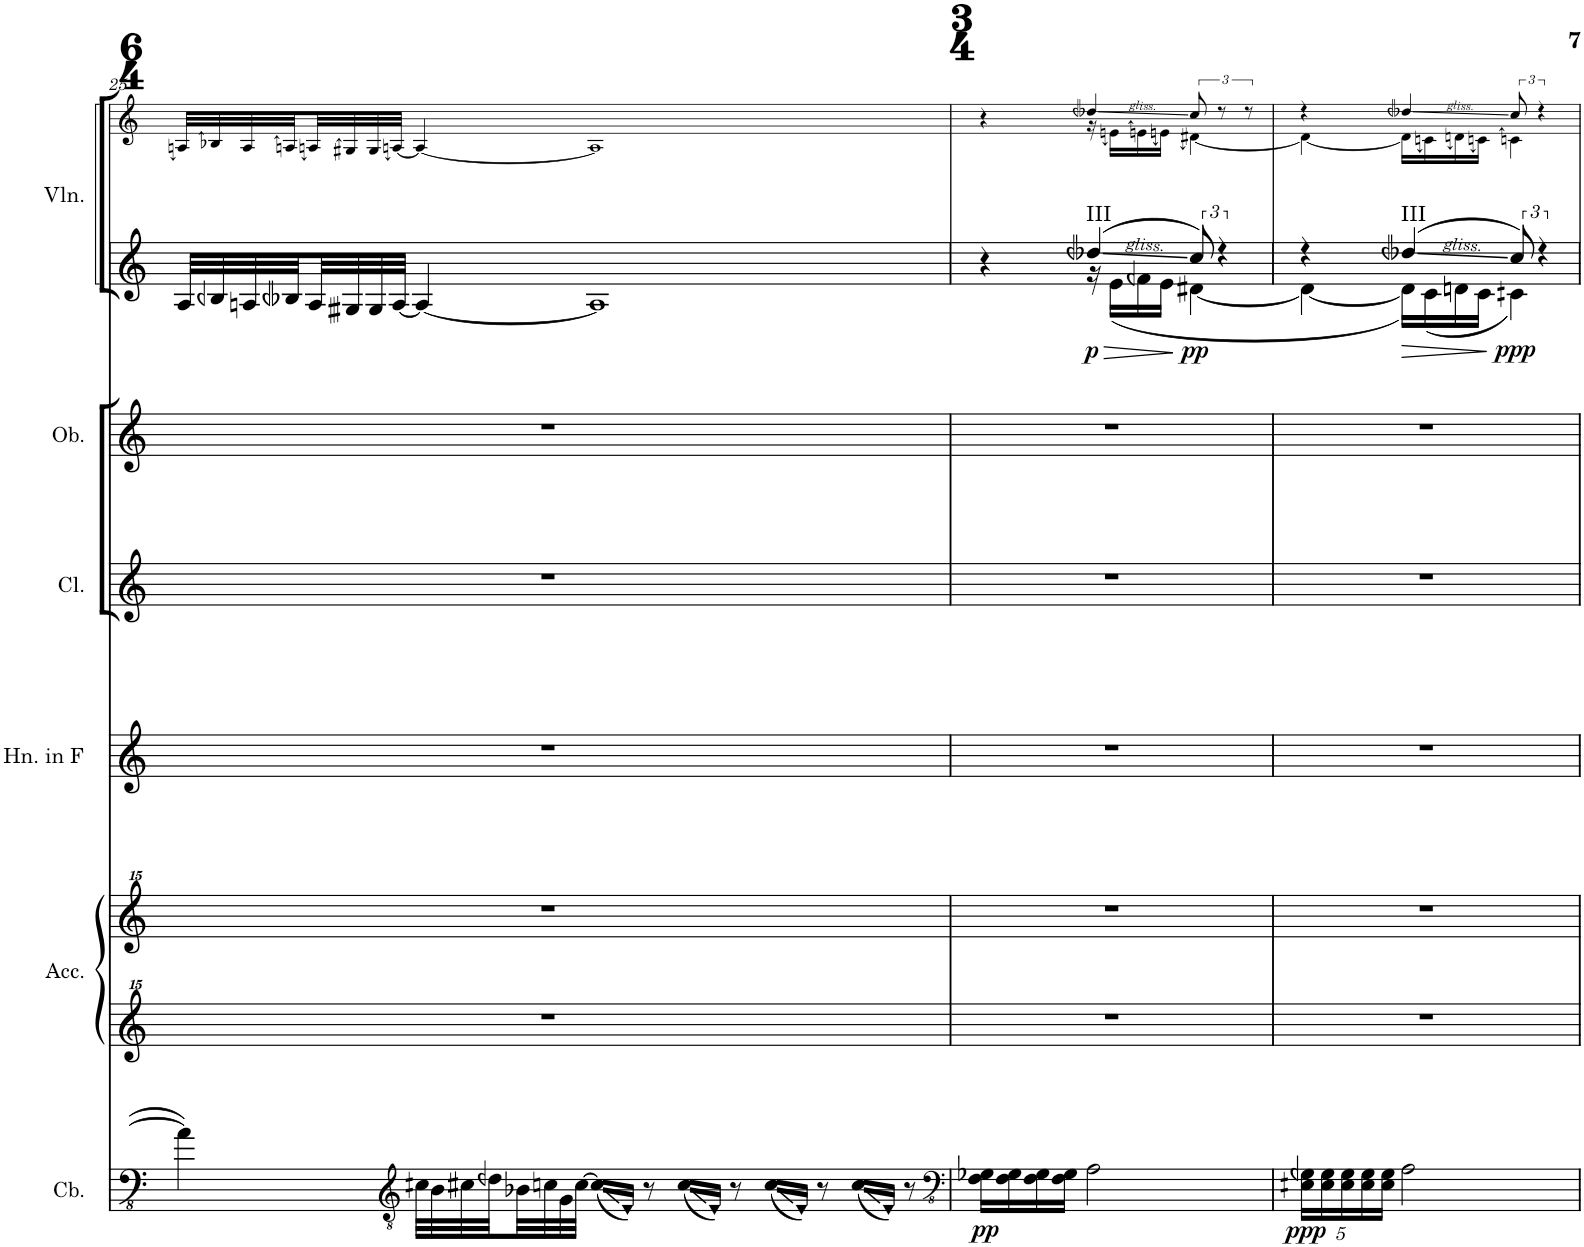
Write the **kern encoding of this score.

**kern	**dynam	**kern	**kern	**kern	**kern	**kern	**kern	**kern	**dynam
*part6	*part6	*part5	*part5	*part4	*part3	*part2	*part1	*part1	*part1
*staff8	*staff8	*staff7	*staff6	*staff5	*staff4	*staff3	*staff2	*staff1	*staff1/2
*I"Contrabass	*	*I"Accordion	*	*I"Horn in F	*I"Clarinet	*I"Oboe	*I"Solo Violin	*	*
*I'Cb.	*	*I'Acc.	*	*I'Hn. in F	*I'Cl.	*I'Ob.	*I'Vln.	*	*
!!LO:PB:g=z
*clefFv4	*	*clefG^^2	*clefG^^2	*clefG2	*clefG2	*clefG2	*clefG2	*clefG2	*
*Trd7c12	*	*	*	*Trd4c7	*Trd1c2	*	*	*	*
*k[]	*	*k[]	*k[]	*k[]	*k[]	*k[]	*k[]	*k[]	*
*M6/4	*	*M6/4	*M6/4	*M6/4	*M6/4	*M6/4	*M6/4	*M6/4	*
=25	=25	=25	=25	=25	=25	=25	=25	=25	=25
4A#\]	.	1.r	1.r	1.r	1.r	1.r	32A/LLL	32An/LLL	.
.	.	.	.	.	.	.	32Bn/	32Bn/	.
.	.	.	.	.	.	.	32An/	32A/	.
.	.	.	.	.	.	.	32Bn/	32An/	.
.	.	.	.	.	.	.	32A/	32An/	.
.	.	.	.	.	.	.	32Gn/	32Gn/	.
.	.	.	.	.	.	.	32G/	32G/	.
.	.	.	.	.	.	.	[32A/JJJ	[32An/JJJ	.
*clefGv2	*	*	*	*	*	*	*	*	*
32cn\LLL	.	.	.	.	.	.	4A/_	4A/_	.
32B\	.	.	.	.	.	.	.	.	.
32c#X\	.	.	.	.	.	.	.	.	.
32dn\	.	.	.	.	.	.	.	.	.
32B-X\	.	.	.	.	.	.	.	.	.
32cn\	.	.	.	.	.	.	.	.	.
32G\	.	.	.	.	.	.	.	.	.
[32c\JJJ	.	.	.	.	.	.	.	.	.
(16c/LL]	.	.	.	.	.	.	1A]	1A]	.
16d/JJ)	.	.	.	.	.	.	.	.	.
8r	.	.	.	.	.	.	.	.	.
(16c/LL	.	.	.	.	.	.	.	.	.
16d/JJ)	.	.	.	.	.	.	.	.	.
8r	.	.	.	.	.	.	.	.	.
(16c/LL	.	.	.	.	.	.	.	.	.
16d/JJ)	.	.	.	.	.	.	.	.	.
8r	.	.	.	.	.	.	.	.	.
(16c/LL	.	.	.	.	.	.	.	.	.
16d/JJ)	.	.	.	.	.	.	.	.	.
8r	.	.	.	.	.	.	.	.	.
=26	=26	=26	=26	=26	=26	=26	=26	=26	=26
*clefFv4	*	*	*	*	*	*	*	*	*
*M3/4	*	*M3/4	*M3/4	*M3/4	*M3/4	*M3/4	*M3/4	*M3/4	*
*	*	*	*	*	*	*	*^	*^	*
!	!LO:DY:b	!	!	!	!	!	!	!	!	!	!
16FF\ 16GG-X\LL	pp	2.r	2.r	2.r	2.r	2.r	4r	4ryy	4r	4ryy	.
16FF\ 16GG-\	.	.	.	.	.	.	.	.	.	.	.
16FF\ 16GG-\	.	.	.	.	.	.	.	.	.	.	.
16FF\ 16GG-\JJ	.	.	.	.	.	.	.	.	.	.	.
!	!	!	!	!	!	!	!LO:TX:a:t=III	!	!	!	!
!	!	!	!	!	!	!	!	!	!	!	!LO:DY:b=2
2AA\	.	.	.	.	.	.	4ddn/	16r	4ddn/	16r	p
.	.	.	.	.	.	.	.	16e\LL	.	16en\LL	.
.	.	.	.	.	.	.	.	16fn\	.	16en\	.
.	.	.	.	.	.	.	.	16e\JJ	.	16en\JJ	.
!	!	!	!	!	!	!	!	!	!	!	!LO:DY:b=2
.	.	.	.	.	.	.	12cc/	[4d#X\	12cc/	[4dn\	pp
.	.	.	.	.	.	.	6r	.	12r	.	.
.	.	.	.	.	.	.	.	.	12r	.	.
=27	=27	=27	=27	=27	=27	=27	=27	=27	=27	=27	=27
*Xbrackettup	*	*	*	*	*	*	*	*	*	*	*
!	!LO:DY:b	!	!	!	!	!	!	!	!	!	!
20EEn\ 20GGn\LL	ppp	2.r	2.r	2.r	2.r	2.r	4r	4d#\_	4r	4d\_	.
20EE\ 20GG\	.	.	.	.	.	.	.	.	.	.	.
20EE\ 20GG\	.	.	.	.	.	.	.	.	.	.	.
20EE\ 20GG\	.	.	.	.	.	.	.	.	.	.	.
20EE\ 20GG\JJ	.	.	.	.	.	.	.	.	.	.	.
!	!	!	!	!	!	!	!LO:TX:a:t=III	!	!	!	!
2AA\	.	.	.	.	.	.	4ddn/	16d#\LL]	4ddn/	16d\LL]	.
.	.	.	.	.	.	.	.	16c\	.	16cn\	.
.	.	.	.	.	.	.	.	16dn\	.	16dn\	.
.	.	.	.	.	.	.	.	16c\JJ	.	16cn\JJ	.
!	!	!	!	!	!	!	!	!	!	!	!LO:DY:b=2
.	.	.	.	.	.	.	12cc/	4cn\	12cc/	4cn\	ppp
.	.	.	.	.	.	.	6r	.	6r	.	.
*	*	*	*	*	*	*	*v	*v	*	*	*
*	*	*	*	*	*	*	*	*v	*v	*
=	=	=	=	=	=	=	=	=	=
*-	*-	*-	*-	*-	*-	*-	*-	*-	*-
